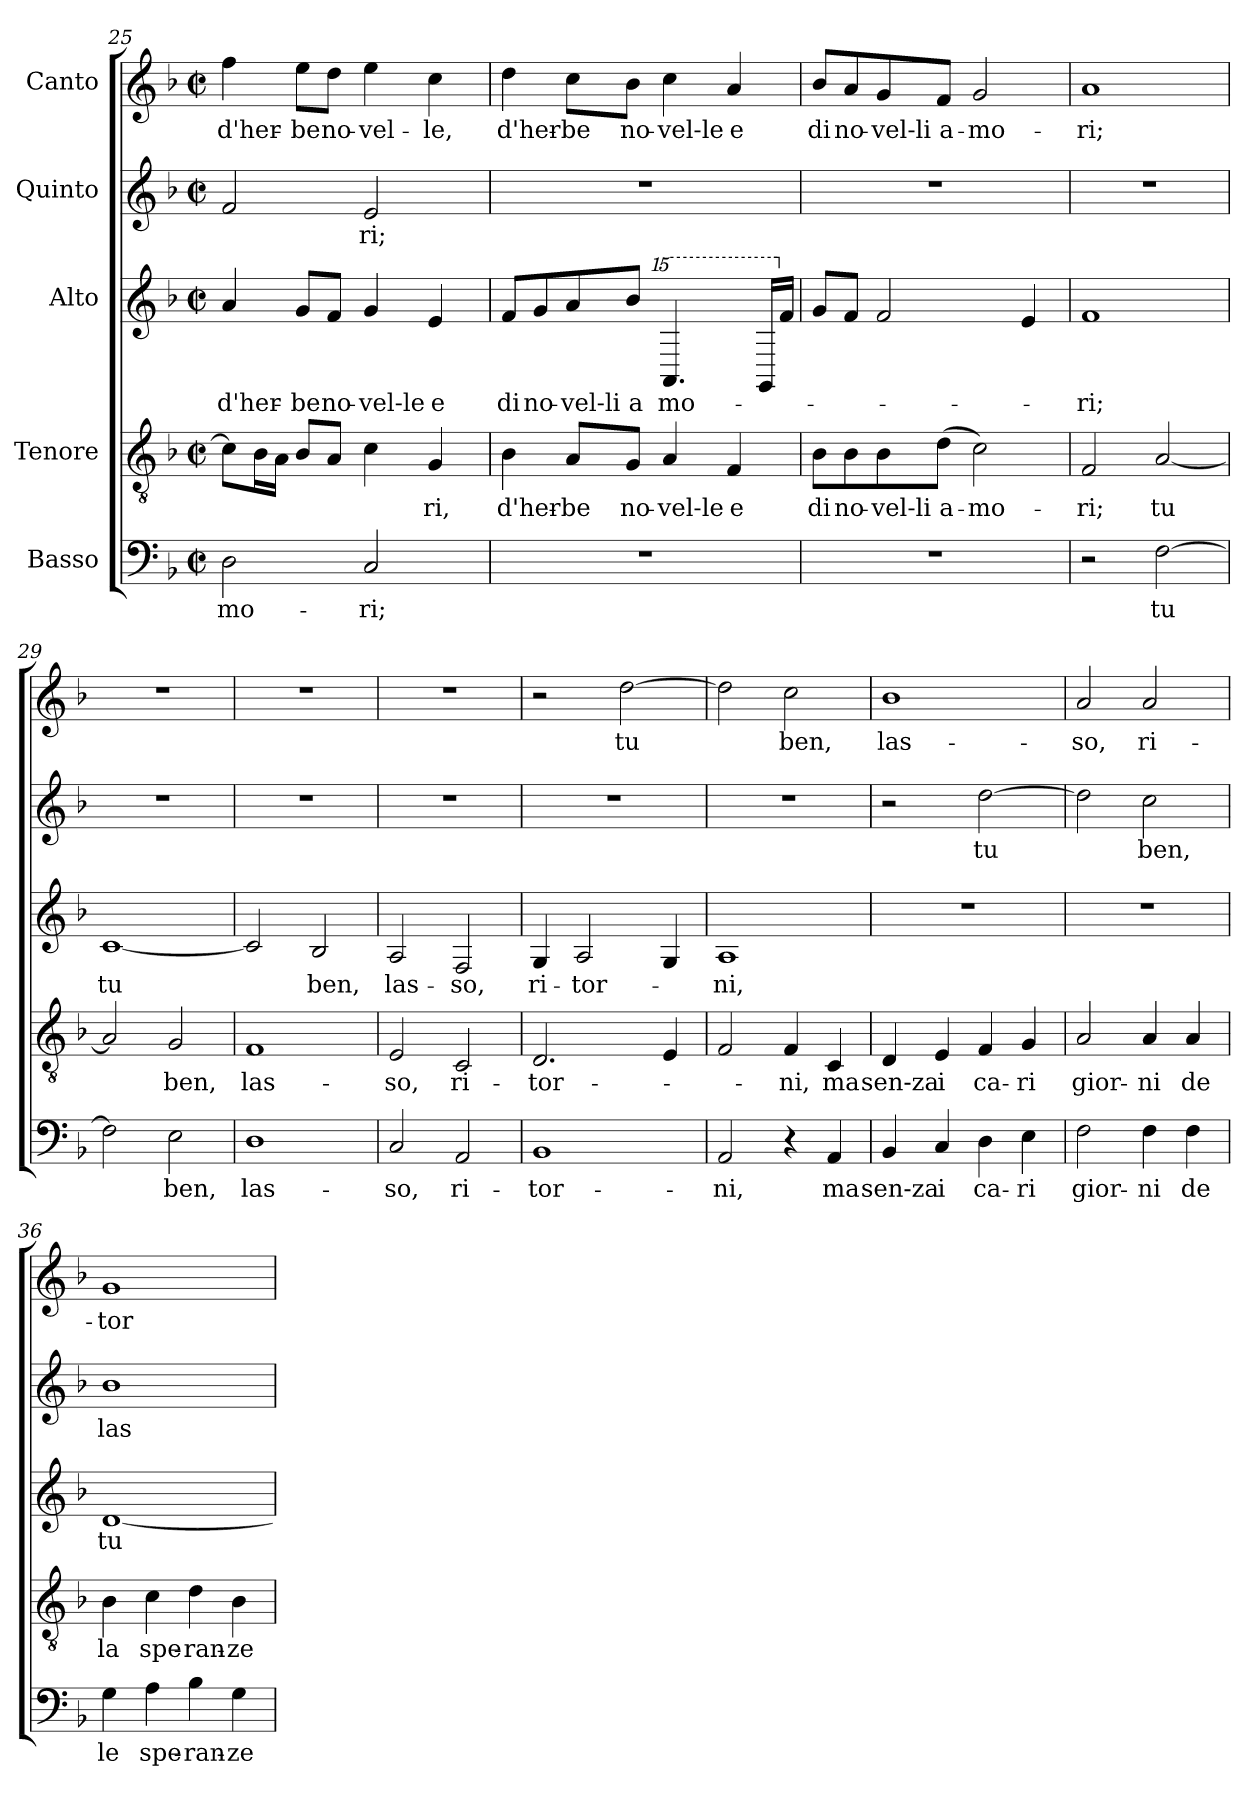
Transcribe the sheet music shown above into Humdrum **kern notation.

**kern	**text	**kern	**text	**kern	**text	**kern	**text	**kern	**text
*part5	*part5	*part4	*part4	*part3	*part3	*part2	*part2	*part1	*part1
*staff5	*staff5	*staff4	*staff4	*staff3	*staff3	*staff2	*staff2	*staff1	*staff1
*I"Basso	*	*I"Tenore	*	*I"Alto	*	*I"Quinto	*	*I"Canto	*
!!LO:LB:g=z
*clefF4	*	*clefGv2	*	*clefG2	*	*clefG2	*	*clefG2	*
*k[b-]	*	*k[b-]	*	*k[b-]	*	*k[b-]	*	*k[b-]	*
*F:	*	*F:	*	*F:	*	*F:	*	*F:	*
*M2/2	*	*M2/2	*	*M2/2	*	*M2/2	*	*M2/2	*
*met(c|)	*	*met(c|)	*	*met(c|)	*	*met(c|)	*	*met(c|)	*
=25	=25	=25	=25	=25	=25	=25	=25	=25	=25
!	!LO:LY:b:cj	!	!	!	!LO:LY:b:cj	!	!	!	!LO:LY:b:cj
*	*	*	*	*	*	*^	*	*	*
2D\	-mo-	8c\L]	.	4a/	d'her-	2f/	8.ryy	.	4ff\	d'her-
.	.	16B-\	.	.	.	.	.	.	.	.
.	.	16A\J	.	.	.	.	2ryy	.	.	.
!	!	!	!	!	!LO:LY:b:cj	!	!	!	!	!LO:LY:b:cj
.	.	8B-/L	.	8g/L	-be	.	.	.	8ee\L	-be
!	!	!	!	!	!LO:LY:b	!	!	!	!	!LO:LY:b
.	.	8A/J	.	8f/J	no-	.	.	.	8dd\J	no-
!	!LO:LY:b:cj	!	!	!	!LO:LY:b:cj	!	!	!LO:LY:b:cj	!	!LO:LY:b:cj
2C/	-ri;	4c\	.	4g/	-vel-le	2e/	.	-ri;	4ee\	-vel-
.	.	.	.	.	.	.	4ryy	.	.	.
!	!	!	!LO:LY:b:cj	!	!LO:LY:b	!	!	!	!	!LO:LY:b:cj
.	.	4G/	-ri,	4e/	e	.	.	.	4cc\	-le,
.	.	.	.	.	.	.	16ryy	.	.	.
=26	=26	=26	=26	=26	=26	=26	=26	=26	=26	=26
!	!	!	!LO:LY:b:cj	!	!LO:LY:b:cj	!	!	!	!	!LO:LY:b:cj
*	*	*	*	*	*	*v	*v	*	*	*
1r	.	4B-\	d'her-	8f/L	di	1r	.	4dd\	d'her-
!	!	!	!	!	!LO:LY:b	!	!	!	!
.	.	.	.	8g/	no-	.	.	.	.
!	!	!	!LO:LY:b:cj	!	!LO:LY:b:cj	!	!	!	!LO:LY:b:cj
.	.	8A/L	-be	8a/	-vel-li	.	.	8cc\L	-be
!	!	!	!LO:LY:b	!	!LO:LY:b	!	!	!	!LO:LY:b
.	.	8G/J	no-	8b-/J	a	.	.	8b-\J	no-
!	!	!	!LO:LY:b:cj	!	!	!	!	!	!
*	*	*	*	*15ma	*	*	*	*	*
!	!	!	!	!	!LO:LY:b	!	!	!	!LO:LY:b:cj
.	.	4A/	-vel-le	4.a/	mo-	.	.	4cc\	-vel-le
!	!	!	!LO:LY:b	!	!	!	!	!	!LO:LY:b
.	.	4F/	e	.	.	.	.	4a/	e
.	.	.	.	16g/L	.	.	.	.	.
*	*	*	*	*X15ma	*	*	*	*	*
.	.	.	.	16f/J	.	.	.	.	.
=27	=27	=27	=27	=27	=27	=27	=27	=27	=27
!	!	!	!LO:LY:b:cj	!	!	!	!	!	!LO:LY:b:cj
1r	.	8B-\L	di	8g/L	.	1r	.	8b-/L	di
!	!	!	!LO:LY:b	!	!	!	!	!	!LO:LY:b
.	.	8B-\	no-	8f/J	.	.	.	8a/	no-
!	!	!	!LO:LY:b:cj	!	!	!	!	!	!LO:LY:b:cj
.	.	8B-\	-vel-li	2f/	.	.	.	8g/	-vel-li
!	!	!	!LO:LY:b	!	!	!	!	!	!LO:LY:b
.	.	(<8d\J	a-	.	.	.	.	8f/J	a-
!	!	!	!LO:LY:b:cj	!	!	!	!	!	!LO:LY:b:cj
.	.	2c\)	-mo-	.	.	.	.	2g/	-mo-
.	.	.	.	4e/	.	.	.	.	.
=28	=28	=28	=28	=28	=28	=28	=28	=28	=28
!	!	!	!LO:LY:b:cj	!	!LO:LY:b:cj	!	!	!	!LO:LY:b:cj
2r	.	2F/	-ri;	1f	-ri;	1r	.	1a	-ri;
!	!LO:LY:b:cj	!	!LO:LY:b:cj	!	!	!	!	!	!
[>2F\	tu	[<2A/	tu	.	.	.	.	.	.
=29	=29	=29	=29	=29	=29	=29	=29	=29	=29
!	!	!	!	!	!LO:LY:b:cj	!	!	!	!
2F\]	.	2A/]	.	[<1c	tu	1r	.	1r	.
!	!LO:LY:b:cj	!	!LO:LY:b:cj	!	!	!	!	!	!
2E\	ben,	2G/	ben,	.	.	.	.	.	.
=30	=30	=30	=30	=30	=30	=30	=30	=30	=30
!	!LO:LY:b:cj	!	!LO:LY:b:cj	!	!	!	!	!	!
1D	las-	1F	las-	2c/]	.	1r	.	1r	.
!	!	!	!	!	!LO:LY:b:cj	!	!	!	!
.	.	.	.	2B-/	ben,	.	.	.	.
!!LO:PB:g=z
=31	=31	=31	=31	=31	=31	=31	=31	=31	=31
!	!LO:LY:b:cj	!	!LO:LY:b:cj	!	!LO:LY:b:cj	!	!	!	!
2C/	-so,	2E/	-so,	2A/	las-	1r	.	1r	.
!	!LO:LY:b:cj	!	!LO:LY:b:cj	!	!LO:LY:b:cj	!	!	!	!
2AA/	ri-	2C/	ri-	2F/	-so,	.	.	.	.
=32	=32	=32	=32	=32	=32	=32	=32	=32	=32
!	!LO:LY:b:cj	!	!LO:LY:b:cj	!	!LO:LY:b:cj	!	!	!	!
1BB-	-tor-	2.D/	-tor-	4G/	ri-	1r	.	2r	.
!	!	!	!	!	!LO:LY:b:cj	!	!	!	!
.	.	.	.	2A/	-tor-	.	.	.	.
!	!	!	!	!	!	!	!	!	!LO:LY:b:cj
.	.	.	.	.	.	.	.	[>2dd\	tu
.	.	4E/	.	4G/	.	.	.	.	.
=33	=33	=33	=33	=33	=33	=33	=33	=33	=33
!	!LO:LY:b:cj	!	!	!	!LO:LY:b:cj	!	!	!	!
2AA/	-ni,	2F/	.	1A	-ni,	1r	.	2dd\]	.
!	!	!	!LO:LY:b:cj	!	!	!	!	!	!LO:LY:b:cj
4r	.	4F/	-ni,	.	.	.	.	2cc\	ben,
!	!LO:LY:b:cj	!	!LO:LY:b:cj	!	!	!	!	!	!
4AA/	ma	4C/	ma	.	.	.	.	.	.
=34	=34	=34	=34	=34	=34	=34	=34	=34	=34
!	!LO:LY:b:cj	!	!LO:LY:b:cj	!	!	!	!	!	!LO:LY:b:cj
4BB-/	sen-za	4D/	sen-za	1r	.	2r	.	1b-	las-
!	!LO:LY:b	!	!LO:LY:b	!	!	!	!	!	!
4C/	i	4E/	i	.	.	.	.	.	.
!	!LO:LY:b:cj	!	!LO:LY:b:cj	!	!	!	!LO:LY:b:cj	!	!
4D\	ca-	(4F/	ca-	.	.	[>2dd\	tu	.	.
!	!LO:LY:b:cj	!	!LO:LY:b:cj	!	!	!	!	!	!
4E\	-ri	4G/	-ri	.	.	.	.	.	.
=35	=35	=35	=35	=35	=35	=35	=35	=35	=35
!	!LO:LY:b:cj	!	!LO:LY:b:cj	!	!	!	!	!	!LO:LY:b:cj
2F\	gior-	2A/	gior-	1r	.	2dd\]	.	2a/	-so,
!	!LO:LY:b:cj	!	!LO:LY:b:cj	!	!	!	!LO:LY:b:cj	!	!LO:LY:b:cj
4F\	-ni	4A/	-ni	.	.	2cc\	ben,	2a/	ri-
!	!LO:LY:b:cj	!	!LO:LY:b:cj	!	!	!	!	!	!
4F\	de	4A/	de	.	.	.	.	.	.
=36	=36	=36	=36	=36	=36	=36	=36	=36	=36
!	!LO:LY:b:cj	!	!LO:LY:b:cj	!	!LO:LY:b:cj	!	!LO:LY:b:cj	!	!LO:LY:b:cj
4G\	le	4B-\	la	[<1d	tu	1b-	las-	1g	-tor-
!	!LO:LY:b	!	!LO:LY:b	!	!	!	!	!	!
4A\	spe-	4c\	spe-	.	.	.	.	.	.
!	!LO:LY:b:cj	!	!LO:LY:b:cj	!	!	!	!	!	!
4B-\	-ran-	4d\	-ran-	.	.	.	.	.	.
!	!LO:LY:b:rj	!	!LO:LY:b:rj	!	!	!	!	!	!
4G\	-ze	4B-\	-ze	.	.	.	.	.	.
=	=	=	=	=	=	=	=	=	=
*-	*-	*-	*-	*-	*-	*-	*-	*-	*-
